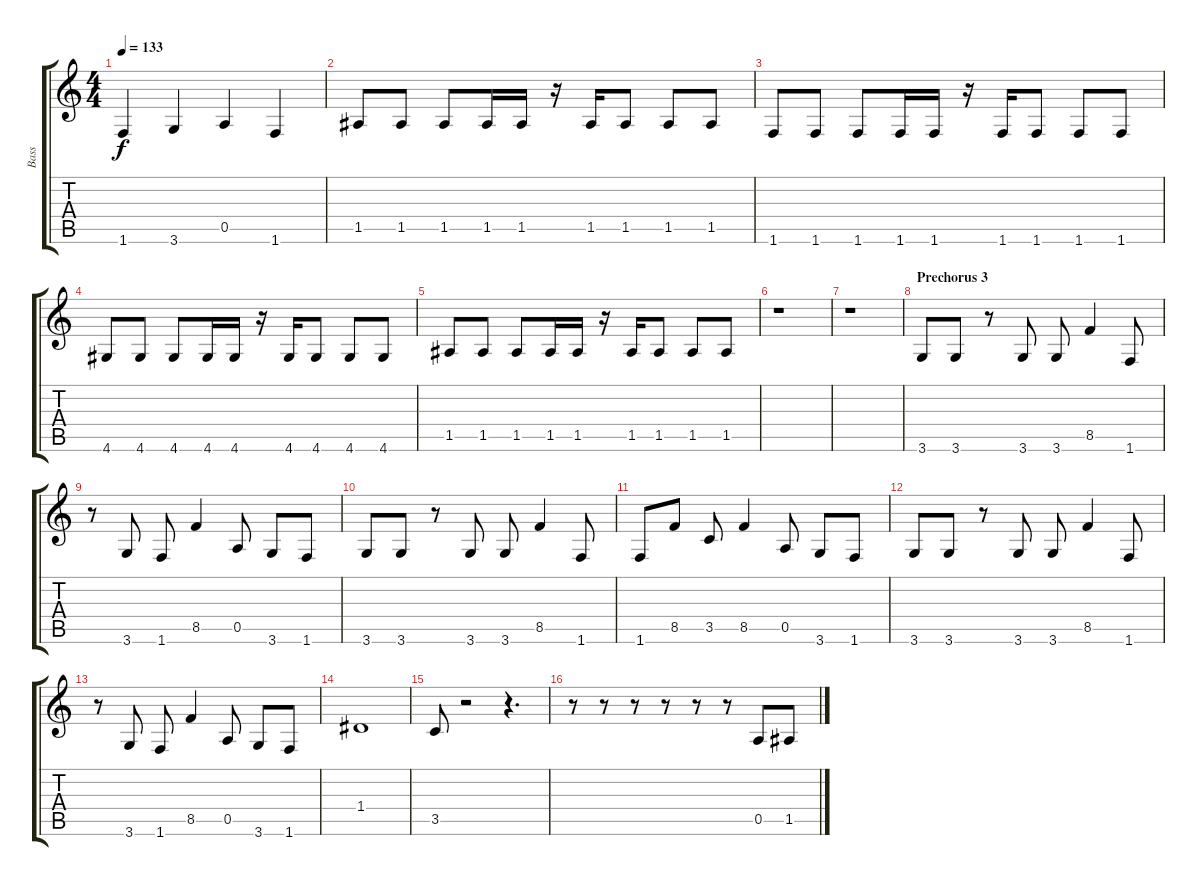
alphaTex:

\track ("Bass" "Bass") {instrument electricbasspick}
\staff {score tabs}
\tuning (E4 B3 G3 D3 A2 E2) {hide}
\ts (4 4)
\tempo 133
\clef g2
\ks c
1.6.4{dy f} 3.6.4 0.5.4 1.6.4 |
1.5.8 1.5.8 1.5.8 1.5.16 1.5.16 r.16 1.5.16 1.5.8 1.5.8 1.5.8 |
1.6.8 1.6.8 1.6.8 1.6.16 1.6.16 r.16 1.6.16 1.6.8 1.6.8 1.6.8 |
4.6.8 4.6.8 4.6.8 4.6.16 4.6.16 r.16 4.6.16 4.6.8 4.6.8 4.6.8 |
1.5.8 1.5.8 1.5.8 1.5.16 1.5.16 r.16 1.5.16 1.5.8 1.5.8 1.5.8 |
r.1 |
r.1 |
\section ("" "Prechorus 3")
3.6.8 3.6.8 r.8 3.6.8 3.6.8 8.5.4 1.6.8 |
r.8 3.6.8 1.6.8 8.5.4 0.5.8 3.6.8 1.6.8 |
3.6.8 3.6.8 r.8 3.6.8 3.6.8 8.5.4 1.6.8 |
1.6.8 8.5.8 3.5.8 8.5.4 0.5.8 3.6.8 1.6.8 |
3.6.8 3.6.8 r.8 3.6.8 3.6.8 8.5.4 1.6.8 |
r.8 3.6.8 1.6.8 8.5.4 0.5.8 3.6.8 1.6.8 |
1.4.1 |
3.5.8 r.2 r.4{d} |
r.8 r.8 r.8 r.8 r.8 r.8 0.5.8 1.5.8
